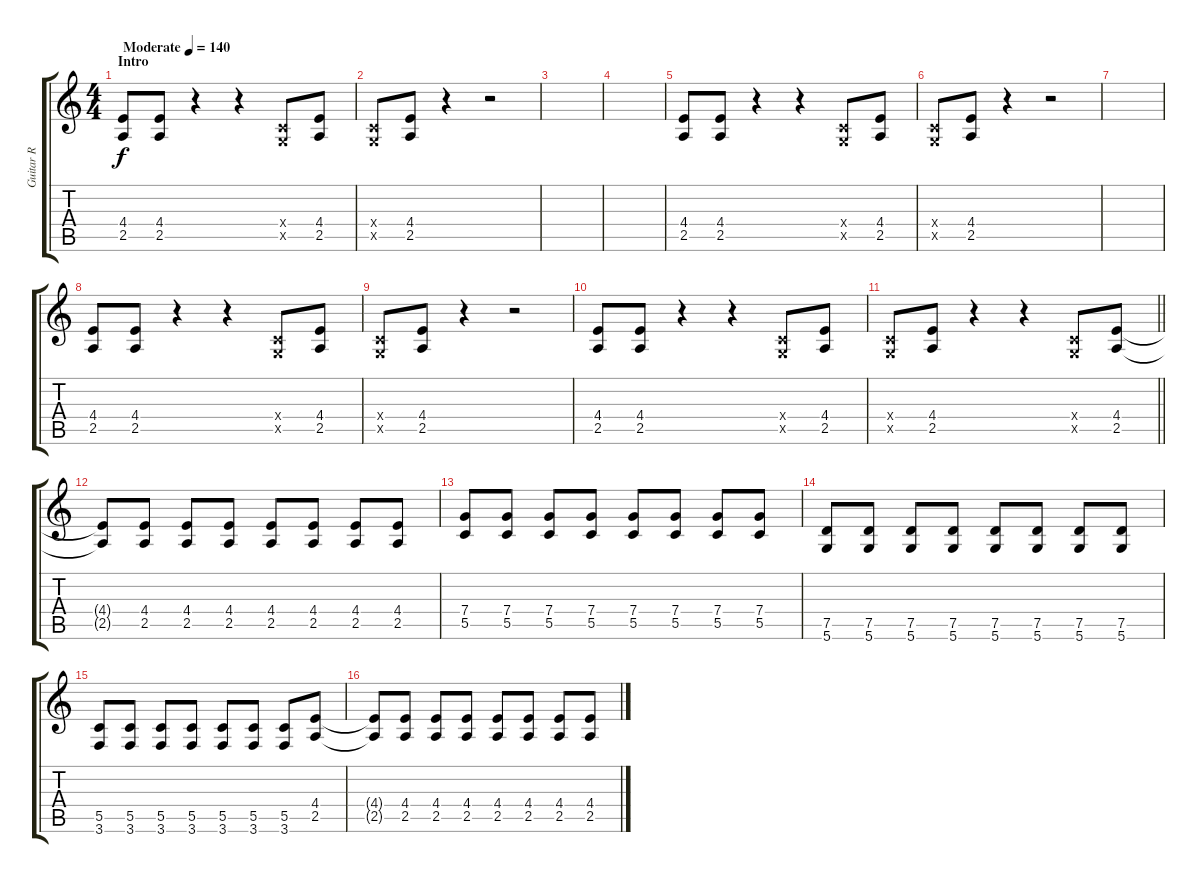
\track ("Guitar R" "Guitar R") {instrument distortionguitar}
\staff {score tabs}
\tuning (D4 A3 F3 C3 G2 D2) {hide}
\ts (4 4)
\section ("" "Intro")
\tempo (140 "Moderate")
\clef g2
\ks c
(4.4 2.5).8{dy f instrument distortionguitar} (4.4 2.5).8 r.4 r.4 (0.4{x} 0.5{x}).8 (4.4 2.5).8 |
(0.4{x} 0.5{x}).8 (4.4 2.5).8 r.4 r.2 |
|
|
(4.4 2.5).8 (4.4 2.5).8 r.4 r.4 (0.4{x} 0.5{x}).8 (4.4 2.5).8 |
(0.4{x} 0.5{x}).8 (4.4 2.5).8 r.4 r.2 |
|
(4.4 2.5).8 (4.4 2.5).8 r.4 r.4 (0.4{x} 0.5{x}).8 (4.4 2.5).8 |
(0.4{x} 0.5{x}).8 (4.4 2.5).8 r.4 r.2 |
(4.4 2.5).8 (4.4 2.5).8 r.4 r.4 (0.4{x} 0.5{x}).8 (4.4 2.5).8 |
\barLineRight lightlight
(0.4{x} 0.5{x}).8 (4.4 2.5).8 r.4 r.4 (0.4{x} 0.5{x}).8 (4.4 2.5).8 |
\section ("" "")
(4.4{t} 2.5{t}).8 (4.4 2.5).8 (4.4 2.5).8 (4.4 2.5).8 (4.4 2.5).8 (4.4 2.5).8 (4.4 2.5).8 (4.4 2.5).8 |
(7.4 5.5).8 (7.4 5.5).8 (7.4 5.5).8 (7.4 5.5).8 (7.4 5.5).8 (7.4 5.5).8 (7.4 5.5).8 (7.4 5.5).8 |
(7.5 5.6).8 (7.5 5.6).8 (7.5 5.6).8 (7.5 5.6).8 (7.5 5.6).8 (7.5 5.6).8 (7.5 5.6).8 (7.5 5.6).8 |
(5.5 3.6).8 (5.5 3.6).8 (5.5 3.6).8 (5.5 3.6).8 (5.5 3.6).8 (5.5 3.6).8 (5.5 3.6).8 (4.4 2.5).8 |
(4.4{t} 2.5{t}).8 (4.4 2.5).8 (4.4 2.5).8 (4.4 2.5).8 (4.4 2.5).8 (4.4 2.5).8 (4.4 2.5).8 (4.4 2.5).8
